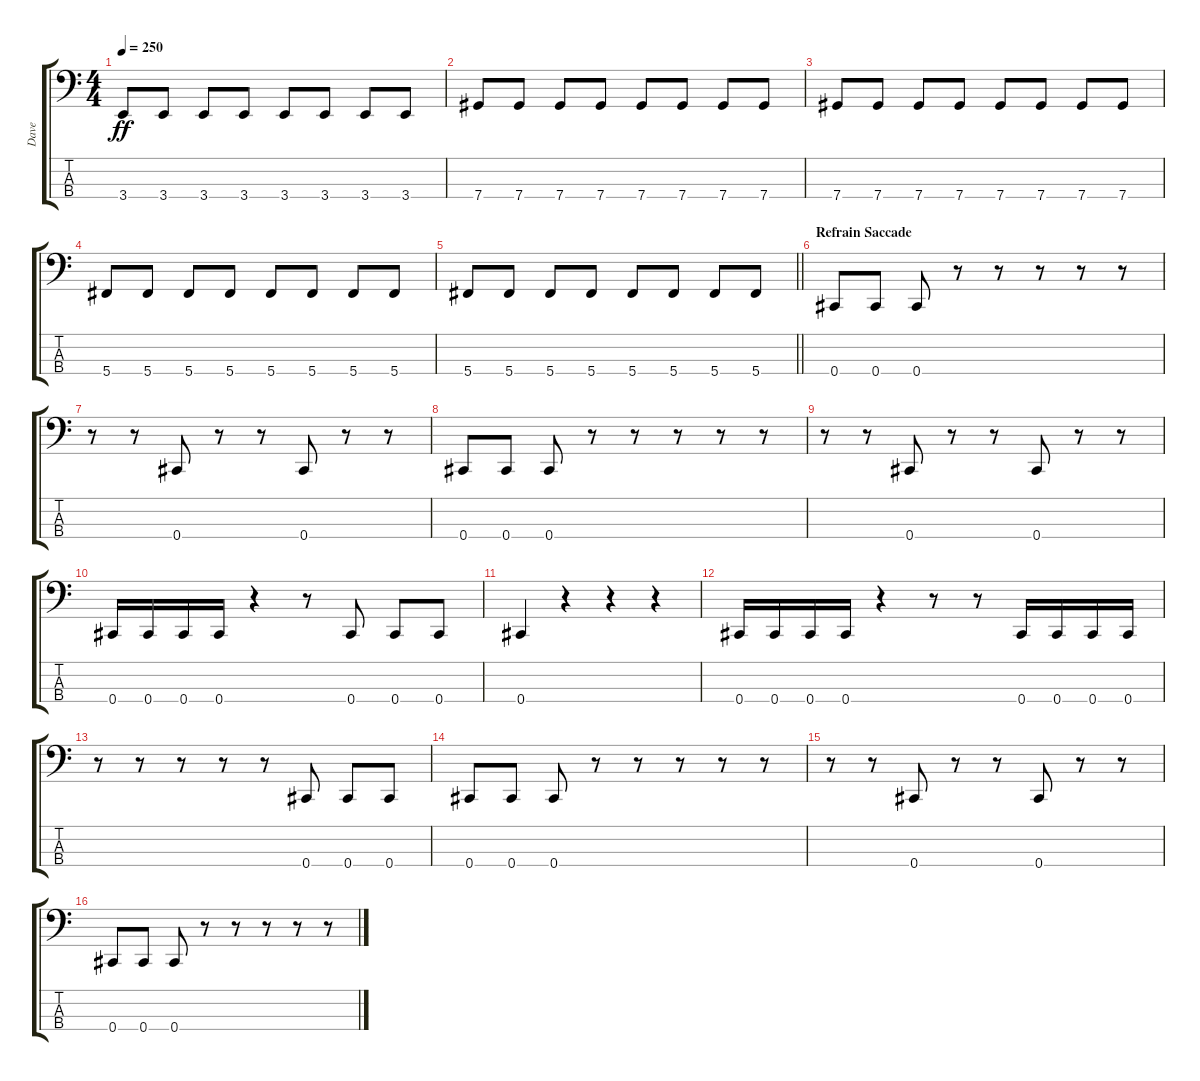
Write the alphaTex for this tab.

\track ("Dave" "Dave") {instrument electricbassfinger}
\staff {score tabs}
\tuning (E2 B1 Gb1 Db1) {hide}
\ts (4 4)
\tempo 250
\clef f4
\ks c
3.4.8{dy ff} 3.4.8 3.4.8 3.4.8 3.4.8 3.4.8 3.4.8 3.4.8 |
7.4.8 7.4.8 7.4.8 7.4.8 7.4.8 7.4.8 7.4.8 7.4.8 |
7.4.8 7.4.8 7.4.8 7.4.8 7.4.8 7.4.8 7.4.8 7.4.8 |
5.4.8 5.4.8 5.4.8 5.4.8 5.4.8 5.4.8 5.4.8 5.4.8 |
\barLineRight lightlight
5.4.8 5.4.8 5.4.8 5.4.8 5.4.8 5.4.8 5.4.8 5.4.8 |
\section ("" "Refrain Saccade")
0.4.8 0.4.8 0.4.8 r.8 r.8 r.8 r.8 r.8 |
r.8 r.8 0.4.8 r.8 r.8 0.4.8 r.8 r.8 |
0.4.8 0.4.8 0.4.8 r.8 r.8 r.8 r.8 r.8 |
r.8 r.8 0.4.8 r.8 r.8 0.4.8 r.8 r.8 |
0.4.16 0.4.16 0.4.16 0.4.16 r.4 r.8 0.4.8 0.4.8 0.4.8 |
0.4.4 r.4 r.4 r.4 |
0.4.16 0.4.16 0.4.16 0.4.16 r.4 r.8 r.8 0.4.16 0.4.16 0.4.16 0.4.16 |
r.8 r.8 r.8 r.8 r.8 0.4.8 0.4.8 0.4.8 |
0.4.8 0.4.8 0.4.8 r.8 r.8 r.8 r.8 r.8 |
r.8 r.8 0.4.8 r.8 r.8 0.4.8 r.8 r.8 |
0.4.8 0.4.8 0.4.8 r.8 r.8 r.8 r.8 r.8
